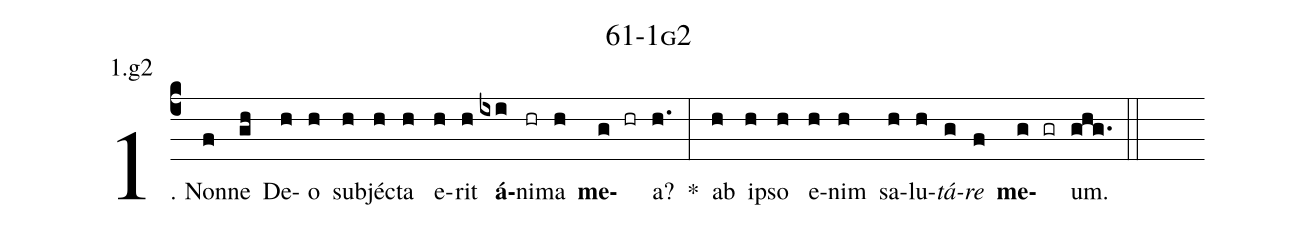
name: 61-1g2;
annotation: 1.g2;
%%
(c4)1. Non(f)ne(gh) De(h)o(h) sub(h)jéc(h)ta(h) e(h)rit(h) <b>á</b>(ixi)ni(hr)ma(h) <b>me</b>(g hr)a?(h.) *(:) ab(h) ip(h)so(h) e(h)nim(h) sa(h)lu(h)<i>tá</i>(g)<i>re</i>(f) <b>me</b>(g gr)um.(ghg.) (::)
